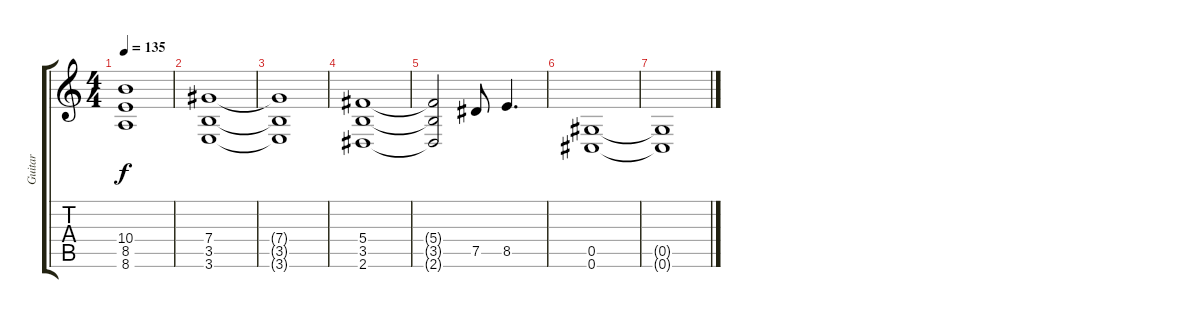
\track ("Guitar" "Guitar") {instrument distortionguitar}
\staff {score tabs}
\tuning (Eb4 Bb3 Gb3 Db3 Ab2 Db2) {hide}
\ts (4 4)
\tempo 135
\clef g2
\ks c
(10.4{t} 8.5{t} 8.6{t}).1{dy f} |
(7.4 3.5 3.6).1 |
(7.4{t} 3.5{t} 3.6{t}).1 |
(5.4 3.5 2.6).1 |
(5.4{t} 3.5{t} 2.6{t}).2 7.5.8 8.5.4{d} |
(0.5 0.6).1{volume 0} |
(0.5{t} 0.6{t}).1
